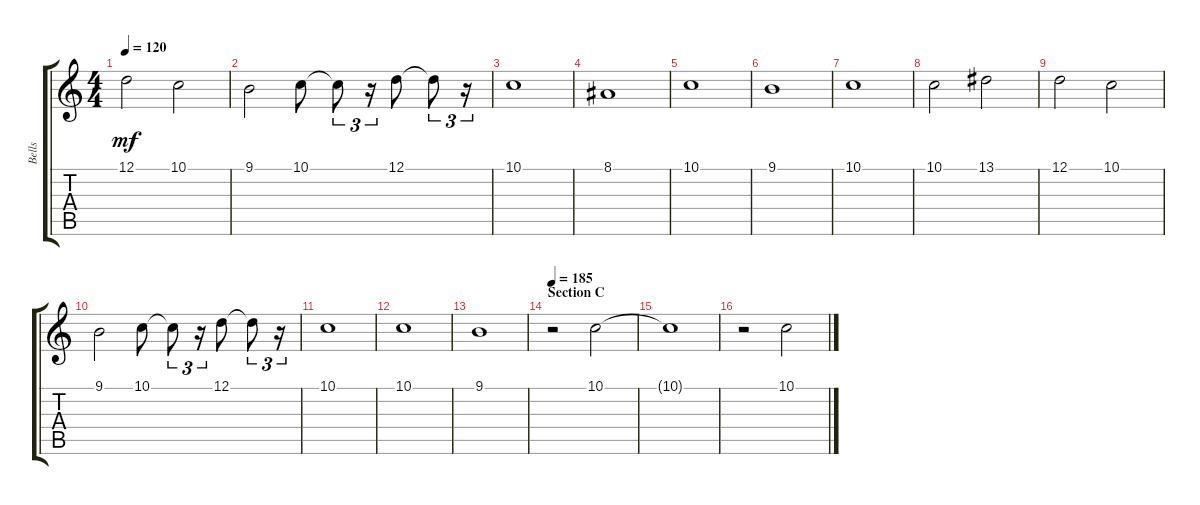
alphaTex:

\track ("Bells" "Bells") {instrument tubularbells}
\staff {score tabs}
\tuning (D4 A3 F3 C3 G2 C2) {hide}
\ts (4 4)
\tempo 120
\clef g2
\ks aminor
12.1.2{dy mf} 10.1.2 |
9.1.2 10.1.8 10.1{t}.8{tu (3 2)} r.16{tu (3 2)} 12.1.8 12.1{t}.8{tu (3 2)} r.16{tu (3 2)} |
10.1.1 |
8.1.1 |
10.1.1 |
9.1.1 |
10.1.1 |
10.1.2 13.1.2 |
12.1.2 10.1.2 |
9.1.2 10.1.8 10.1{t}.8{tu (3 2)} r.16{tu (3 2)} 12.1.8 12.1{t}.8{tu (3 2)} r.16{tu (3 2)} |
10.1.1 |
10.1.1 |
9.1.1 |
\section ("" "Section C")
\tempo 185
r.2 10.1.2 |
10.1{t}.1 |
r.2 10.1.2
